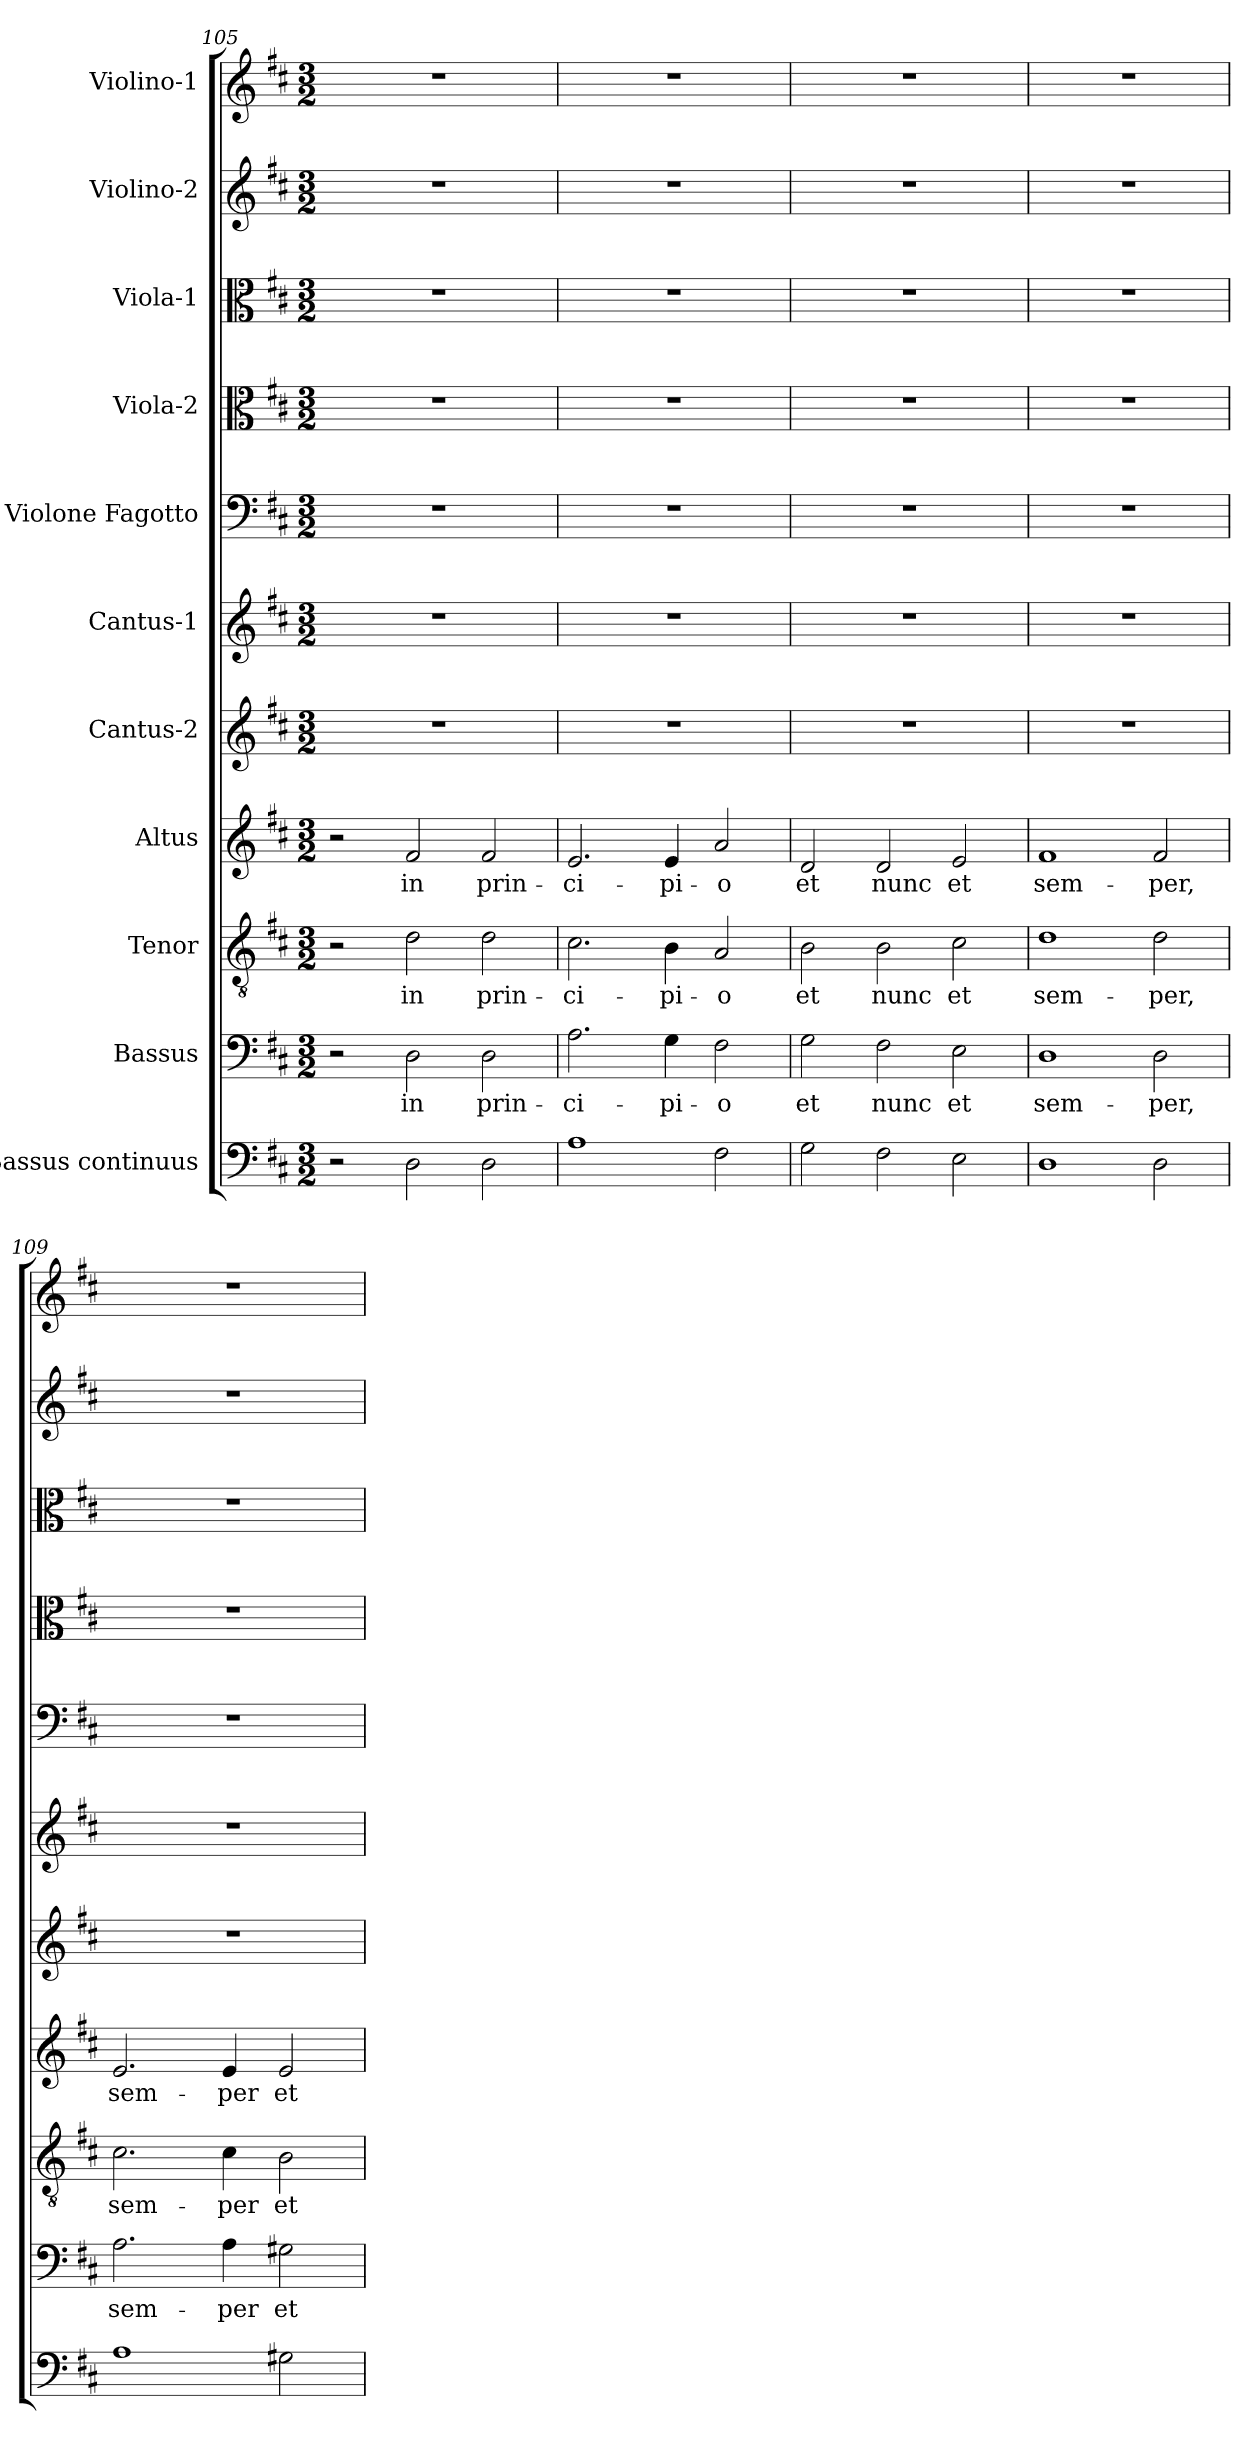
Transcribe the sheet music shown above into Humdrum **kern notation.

**kern	**kern	**text	**kern	**text	**kern	**text	**kern	**kern	**kern	**kern	**kern	**kern	**kern
*part11	*part10	*part10	*part9	*part9	*part8	*part8	*part7	*part6	*part5	*part4	*part3	*part2	*part1
*staff11	*staff10	*staff10	*staff9	*staff9	*staff8	*staff8	*staff7	*staff6	*staff5	*staff4	*staff3	*staff2	*staff1
*I"Bassus continuus	*I"Bassus	*	*I"Tenor	*	*I"Altus	*	*I"Cantus-2	*I"Cantus-1	*I"Violone Fagotto	*I"Viola-2	*I"Viola-1	*I"Violino-2	*I"Violino-1
*clefF4	*clefF4	*	*clefGv2	*	*clefG2	*	*clefG2	*clefG2	*clefF4	*clefC3	*clefC3	*clefG2	*clefG2
*k[f#c#]	*k[f#c#]	*	*k[f#c#]	*	*k[f#c#]	*	*k[f#c#]	*k[f#c#]	*k[f#c#]	*k[f#c#]	*k[f#c#]	*k[f#c#]	*k[f#c#]
*D:	*D:	*	*D:	*	*D:	*	*D:	*D:	*D:	*D:	*D:	*D:	*D:
*M3/2	*M3/2	*	*M3/2	*	*M3/2	*	*M3/2	*M3/2	*M3/2	*M3/2	*M3/2	*M3/2	*M3/2
=105	=105	=105	=105	=105	=105	=105	=105	=105	=105	=105	=105	=105	=105
2r	2r	.	2r	.	2r	.	1.r	1.r	1.r	1.r	1.r	1.r	1.r
!	!	!LO:LY:b	!	!LO:LY:b	!	!LO:LY:b	!	!	!	!	!	!	!
2D\	2D\	in	2d\	in	2f#/	in	.	.	.	.	.	.	.
!	!	!LO:LY:b	!	!LO:LY:b	!	!LO:LY:b	!	!	!	!	!	!	!
2D\	2D\	prin-	2d\	prin-	2f#/	prin-	.	.	.	.	.	.	.
=106	=106	=106	=106	=106	=106	=106	=106	=106	=106	=106	=106	=106	=106
!	!	!LO:LY:b	!	!LO:LY:b	!	!LO:LY:b	!	!	!	!	!	!	!
1A	2.A\	-ci-	2.c#\	-ci-	2.e/	-ci-	1.r	1.r	1.r	1.r	1.r	1.r	1.r
!	!	!LO:LY:b	!	!LO:LY:b	!	!LO:LY:b	!	!	!	!	!	!	!
.	4G\	-pi-	4B\	-pi-	4e/	-pi-	.	.	.	.	.	.	.
!	!	!LO:LY:b	!	!LO:LY:b	!	!LO:LY:b	!	!	!	!	!	!	!
2F#\	2F#\	-o	2A/	-o	2a/	-o	.	.	.	.	.	.	.
=107	=107	=107	=107	=107	=107	=107	=107	=107	=107	=107	=107	=107	=107
!	!	!LO:LY:b	!	!LO:LY:b	!	!LO:LY:b	!	!	!	!	!	!	!
2G\	2G\	et	2B\	et	2d/	et	1.r	1.r	1.r	1.r	1.r	1.r	1.r
!	!	!LO:LY:b	!	!LO:LY:b	!	!LO:LY:b	!	!	!	!	!	!	!
2F#\	2F#\	nunc	2B\	nunc	2d/	nunc	.	.	.	.	.	.	.
!	!	!LO:LY:b	!	!LO:LY:b	!	!LO:LY:b	!	!	!	!	!	!	!
2E\	2E\	et	2c#\	et	2e/	et	.	.	.	.	.	.	.
=108	=108	=108	=108	=108	=108	=108	=108	=108	=108	=108	=108	=108	=108
!	!	!LO:LY:b	!	!LO:LY:b	!	!LO:LY:b	!	!	!	!	!	!	!
1D	1D	sem-	1d	sem-	1f#	sem-	1.r	1.r	1.r	1.r	1.r	1.r	1.r
!	!	!LO:LY:b	!	!LO:LY:b	!	!LO:LY:b	!	!	!	!	!	!	!
2D\	2D\	-per,	2d\	-per,	2f#/	-per,	.	.	.	.	.	.	.
!!LO:PB:g=z
=109	=109	=109	=109	=109	=109	=109	=109	=109	=109	=109	=109	=109	=109
!	!	!LO:LY:b	!	!LO:LY:b	!	!LO:LY:b	!	!	!	!	!	!	!
1A	2.A\	sem-	2.c#\	sem-	2.e/	sem-	1.r	1.r	1.r	1.r	1.r	1.r	1.r
!	!	!LO:LY:b	!	!LO:LY:b	!	!LO:LY:b	!	!	!	!	!	!	!
.	4A\	-per	4c#\	-per	4e/	-per	.	.	.	.	.	.	.
!	!	!LO:LY:b	!	!LO:LY:b	!	!LO:LY:b	!	!	!	!	!	!	!
2G#X\	2G#X\	et	2B\	et	2e/	et	.	.	.	.	.	.	.
=	=	=	=	=	=	=	=	=	=	=	=	=	=
*-	*-	*-	*-	*-	*-	*-	*-	*-	*-	*-	*-	*-	*-
